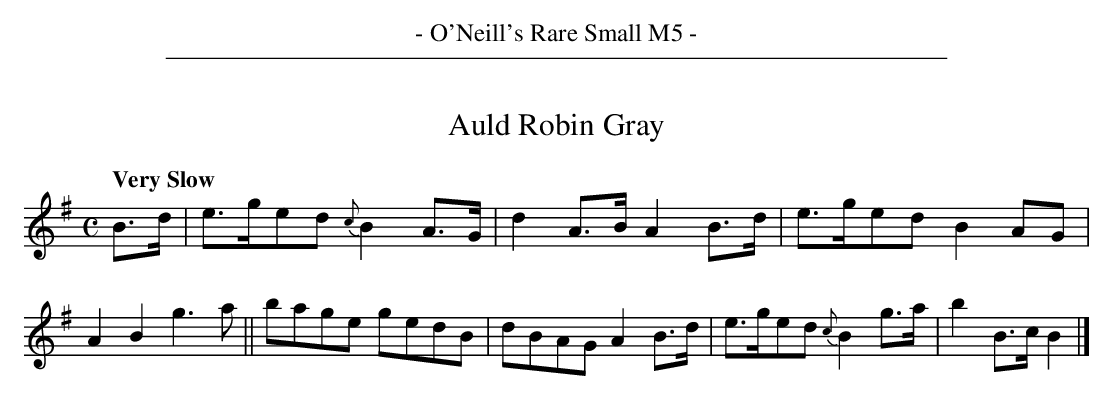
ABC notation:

X:1
T: Auld Robin Gray
Q: "Very Slow"
M: C
L: 1/8
K: Em
B>d |\
e>ged {c}B2A>G | d2 A>B A2 B>d | e>ged B2AG | A2B2 g3a ||\
bage gedB | dBAG A2B>d | e>ged {c}B2 g>a | b2 B>c B2 |]
